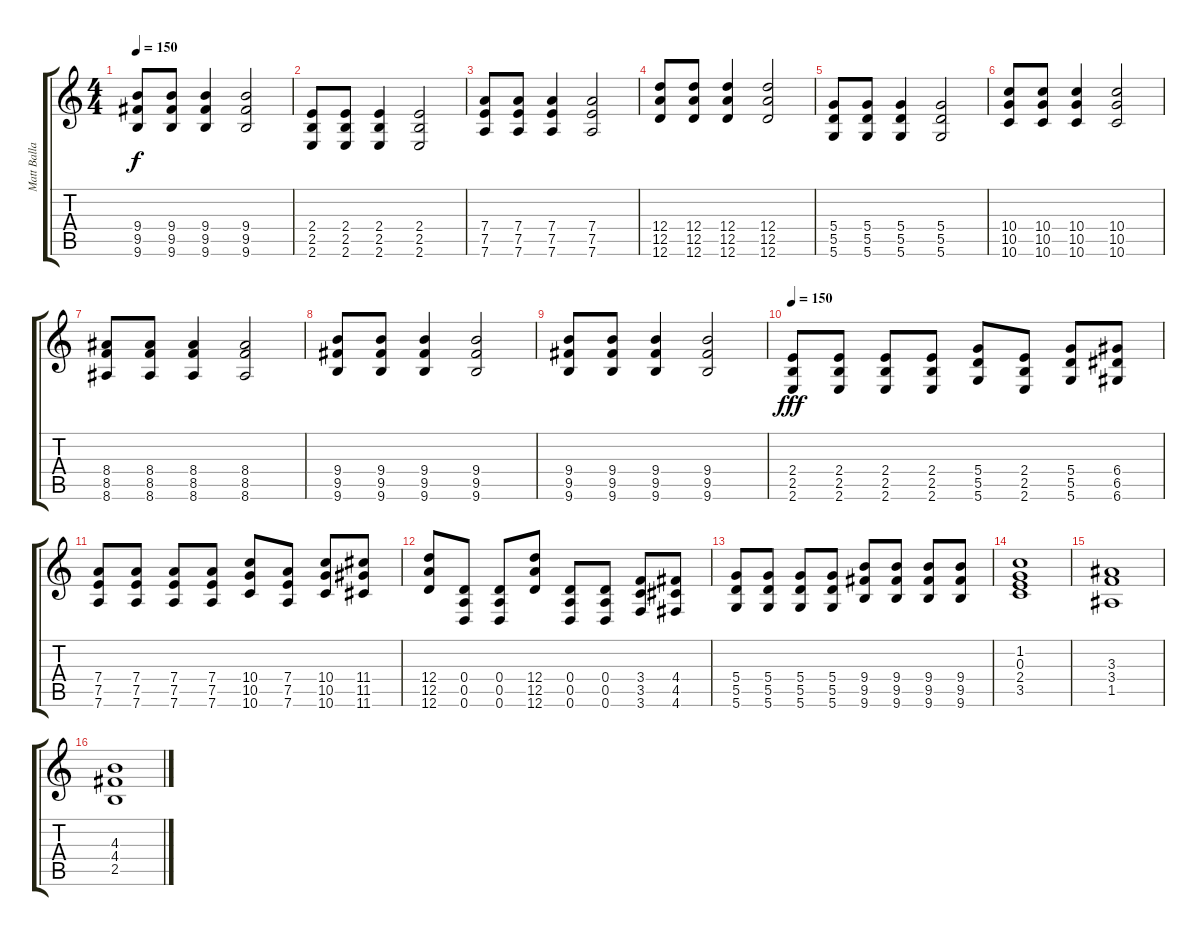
\track ("Matt Ballamy" "Matt Balla") {instrument overdrivenguitar}
\staff {score tabs}
\tuning (E4 B3 G3 D3 A2 D2) {hide}
\ts (4 4)
\tempo 150
\clef g2
\ks c
(9.4 9.5 9.6).8{dy f} (9.4 9.5 9.6).8 (9.4 9.5 9.6).4 (9.4 9.5 9.6).2 |
(2.4 2.5 2.6).8 (2.4 2.5 2.6).8 (2.4 2.5 2.6).4 (2.4 2.5 2.6).2 |
(7.4 7.5 7.6).8 (7.4 7.5 7.6).8 (7.4 7.5 7.6).4 (7.4 7.5 7.6).2 |
(12.4 12.5 12.6).8 (12.4 12.5 12.6).8 (12.4 12.5 12.6).4 (12.4 12.5 12.6).2 |
(5.4 5.5 5.6).8 (5.4 5.5 5.6).8 (5.4 5.5 5.6).4 (5.4 5.5 5.6).2 |
(10.4 10.5 10.6).8 (10.4 10.5 10.6).8 (10.4 10.5 10.6).4 (10.4 10.5 10.6).2 |
(8.4 8.5 8.6).8 (8.4 8.5 8.6).8 (8.4 8.5 8.6).4 (8.4 8.5 8.6).2 |
(9.4 9.5 9.6).8 (9.4 9.5 9.6).8 (9.4 9.5 9.6).4 (9.4 9.5 9.6).2 |
(9.4 9.5 9.6).8 (9.4 9.5 9.6).8 (9.4 9.5 9.6).4 (9.4 9.5 9.6).2 |
\tempo 150
(2.4 2.5 2.6).8{dy fff} (2.4 2.5 2.6).8 (2.4 2.5 2.6).8 (2.4 2.5 2.6).8 (5.4 5.5 5.6).8 (2.4 2.5 2.6).8 (5.4 5.5 5.6).8 (6.4 6.5 6.6).8 |
(7.4 7.5 7.6).8 (7.4 7.5 7.6).8 (7.4 7.5 7.6).8 (7.4 7.5 7.6).8 (10.4 10.5 10.6).8 (7.4 7.5 7.6).8 (10.4 10.5 10.6).8 (11.4 11.5 11.6).8 |
(12.4 12.5 12.6).8 (0.4 0.5 0.6).8 (0.4 0.5 0.6).8 (12.4 12.5 12.6).8 (0.4 0.5 0.6).8 (0.4 0.5 0.6).8 (3.4 3.5 3.6).8 (4.4 4.5 4.6).8 |
(5.4 5.5 5.6).8 (5.4 5.5 5.6).8 (5.4 5.5 5.6).8 (5.4 5.5 5.6).8 (9.4 9.5 9.6).8 (9.4 9.5 9.6).8 (9.4 9.5 9.6).8 (9.4 9.5 9.6).8 |
(1.2 0.3 2.4 3.5).1 |
(3.3 3.4 1.5).1 |
(4.3 4.4 2.5).1
